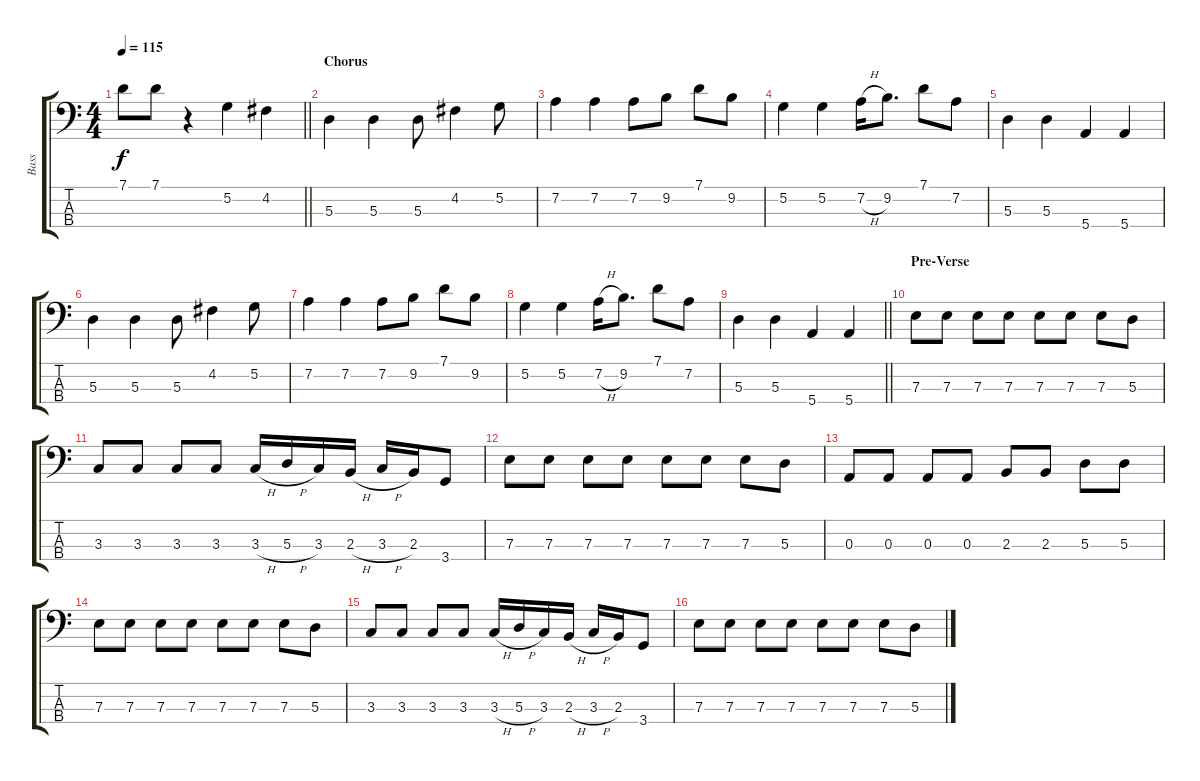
\track ("Bass" "Bass") {instrument electricbassfinger}
\staff {score tabs}
\tuning (G2 D2 A1 E1) {hide}
\ts (4 4)
\tempo 115
\clef f4
\barLineRight lightlight
\ks c
7.1.8{dy f} 7.1.8 r.4 5.2.4 4.2.4 |
\section ("" "Chorus")
5.3.4 5.3.4 5.3.8 4.2.4 5.2.8 |
7.2.4 7.2.4 7.2.8 9.2.8 7.1.8 9.2.8 |
5.2.4 5.2.4 7.2{h}.16 9.2.8{d} 7.1.8 7.2.8 |
5.3.4 5.3.4 5.4.4 5.4.4 |
5.3.4 5.3.4 5.3.8 4.2.4 5.2.8 |
7.2.4 7.2.4 7.2.8 9.2.8 7.1.8 9.2.8 |
5.2.4 5.2.4 7.2{h}.16 9.2.8{d} 7.1.8 7.2.8 |
\barLineRight lightlight
5.3.4 5.3.4 5.4.4 5.4.4 |
\section ("" "Pre-Verse")
7.3.8 7.3.8 7.3.8 7.3.8 7.3.8 7.3.8 7.3.8 5.3.8 |
3.3.8 3.3.8 3.3.8 3.3.8 3.3{h}.16 5.3{h}.16 3.3.16 2.3{h}.16 3.3{h}.16 2.3.16 3.4.8 |
7.3.8 7.3.8 7.3.8 7.3.8 7.3.8 7.3.8 7.3.8 5.3.8 |
0.3.8 0.3.8 0.3.8 0.3.8 2.3.8 2.3.8 5.3.8 5.3.8 |
7.3.8 7.3.8 7.3.8 7.3.8 7.3.8 7.3.8 7.3.8 5.3.8 |
3.3.8 3.3.8 3.3.8 3.3.8 3.3{h}.16 5.3{h}.16 3.3.16 2.3{h}.16 3.3{h}.16 2.3.16 3.4.8 |
7.3.8 7.3.8 7.3.8 7.3.8 7.3.8 7.3.8 7.3.8 5.3.8
